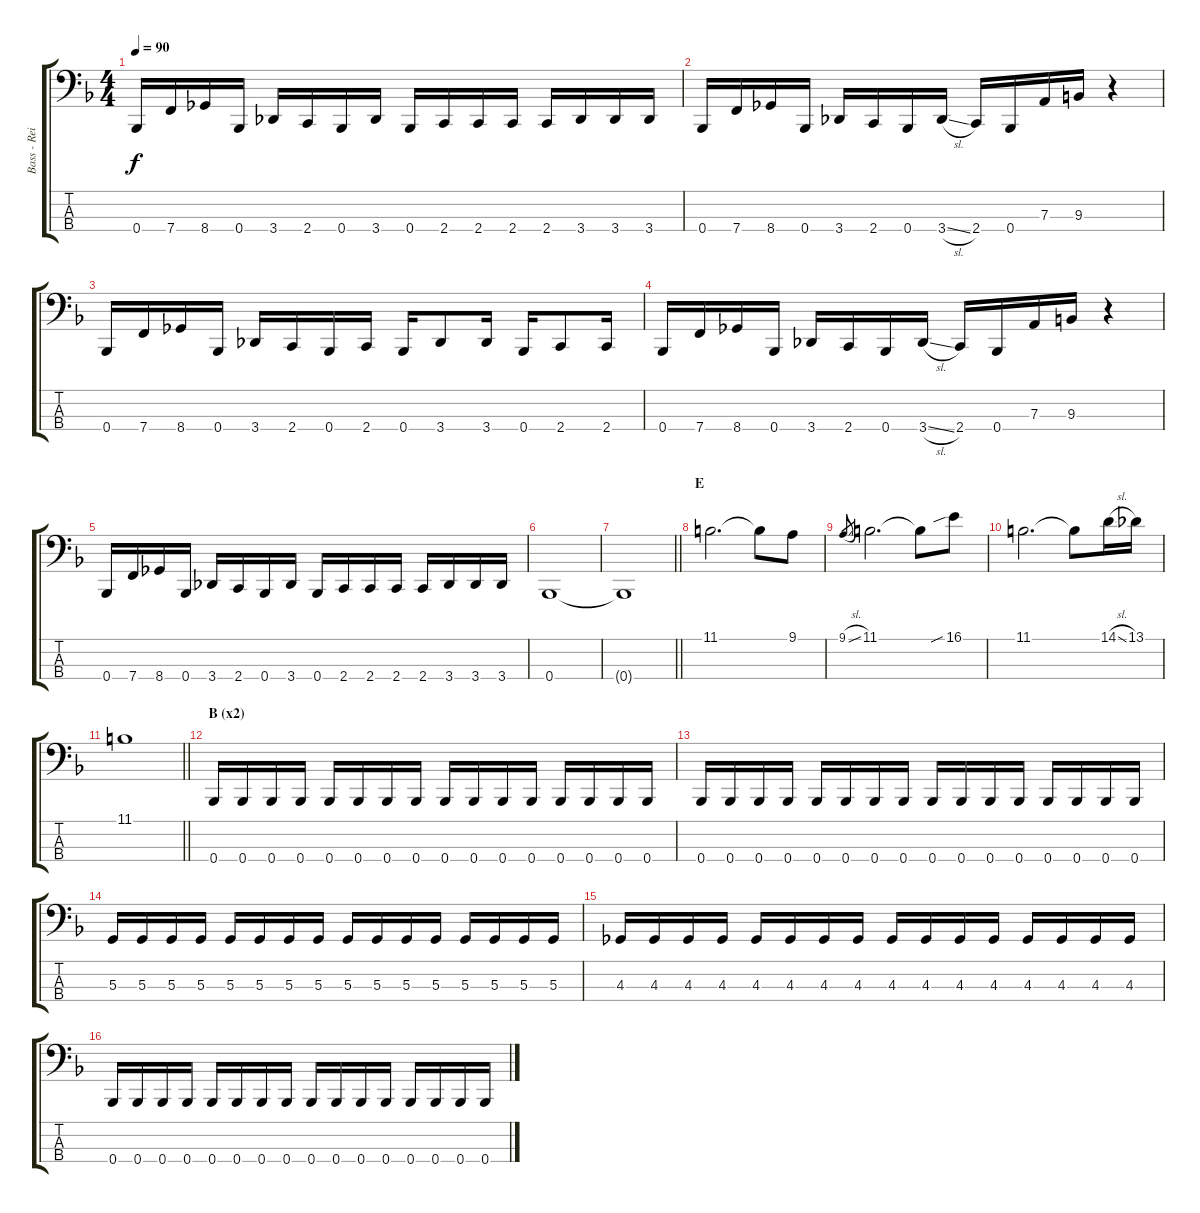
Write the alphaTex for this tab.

\track ("Bass - Reita" "Bass - Rei") {instrument electricbasspick}
\staff {score tabs}
\tuning (C2 G1 D1 Bb0) {hide}
\ts (4 4)
\tempo 90
\clef f4
\ks f
0.4.16{dy f} 7.4.16 8.4.16 0.4.16 3.4.16 2.4.16 0.4.16 3.4.16 0.4.16 2.4.16 2.4.16 2.4.16 2.4.16 3.4.16 3.4.16 3.4.16 |
0.4.16 7.4.16 8.4.16 0.4.16 3.4.16 2.4.16 0.4.16 3.4{sl}.16 2.4.16 0.4.16 7.3.16 9.3.16 r.4 |
0.4.16 7.4.16 8.4.16 0.4.16 3.4.16 2.4.16 0.4.16 2.4.16 0.4.16 3.4.8 3.4.16 0.4.16 2.4.8 2.4.16 |
0.4.16 7.4.16 8.4.16 0.4.16 3.4.16 2.4.16 0.4.16 3.4{sl}.16 2.4.16 0.4.16 7.3.16 9.3.16 r.4 |
0.4.16 7.4.16 8.4.16 0.4.16 3.4.16 2.4.16 0.4.16 3.4.16 0.4.16 2.4.16 2.4.16 2.4.16 2.4.16 3.4.16 3.4.16 3.4.16 |
0.4.1 |
\barLineRight lightlight
0.4{t}.1 |
\section ("" "E")
11.1.2{d} 11.1{t}.8 9.1.8 |
9.1{sl}.8{gr} 11.1.2{d} 11.1{t}.8 16.1{sib}.8 |
11.1.2{d} 11.1{t}.8 14.1{sl}.16 13.1.16 |
\barLineRight lightlight
11.1.1 |
\section ("" "B (x2)")
0.4.16 0.4.16 0.4.16 0.4.16 0.4.16 0.4.16 0.4.16 0.4.16 0.4.16 0.4.16 0.4.16 0.4.16 0.4.16 0.4.16 0.4.16 0.4.16 |
0.4.16 0.4.16 0.4.16 0.4.16 0.4.16 0.4.16 0.4.16 0.4.16 0.4.16 0.4.16 0.4.16 0.4.16 0.4.16 0.4.16 0.4.16 0.4.16 |
5.3.16 5.3.16 5.3.16 5.3.16 5.3.16 5.3.16 5.3.16 5.3.16 5.3.16 5.3.16 5.3.16 5.3.16 5.3.16 5.3.16 5.3.16 5.3.16 |
4.3.16 4.3.16 4.3.16 4.3.16 4.3.16 4.3.16 4.3.16 4.3.16 4.3.16 4.3.16 4.3.16 4.3.16 4.3.16 4.3.16 4.3.16 4.3.16 |
0.4.16 0.4.16 0.4.16 0.4.16 0.4.16 0.4.16 0.4.16 0.4.16 0.4.16 0.4.16 0.4.16 0.4.16 0.4.16 0.4.16 0.4.16 0.4.16
